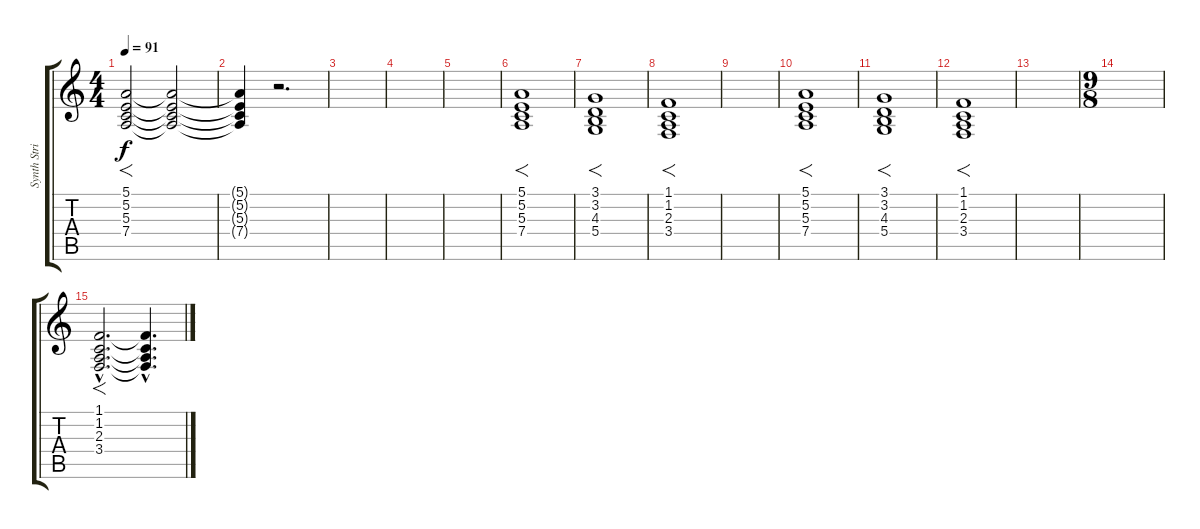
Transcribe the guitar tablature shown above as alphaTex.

\track ("Synth String Ensemble" "Synth Stri") {instrument stringensemble1}
\staff {score tabs}
\tuning (E4 B3 G3 D3 A2 E2) {hide}
\ts (4 4)
\tempo 91
\clef g2
\ks c
(5.1 5.2 5.3 7.4).2{f dy f volume 7 instrument stringensemble1} (5.1{t} 5.2{t} 5.3{t} 7.4{t}).2 |
(5.1{t} 5.2{t} 5.3{t} 7.4{t}).4 r.2{d volume 15} |
|
|
|
(5.1 5.2 5.3 7.4).1{f} |
(3.1 3.2 4.3 5.4).1{f} |
(1.1 1.2 2.3 3.4).1{f} |
|
(5.1 5.2 5.3 7.4).1{f} |
(3.1 3.2 4.3 5.4).1{f} |
(1.1 1.2 2.3 3.4).1{f} |
|
\ts (9 8)
|
(1.1{hac} 1.2{hac} 2.3{hac} 3.4{hac}).2{f d} (1.1{hac t} 1.2{hac t} 2.3{hac t} 3.4{hac t}).4{d}
